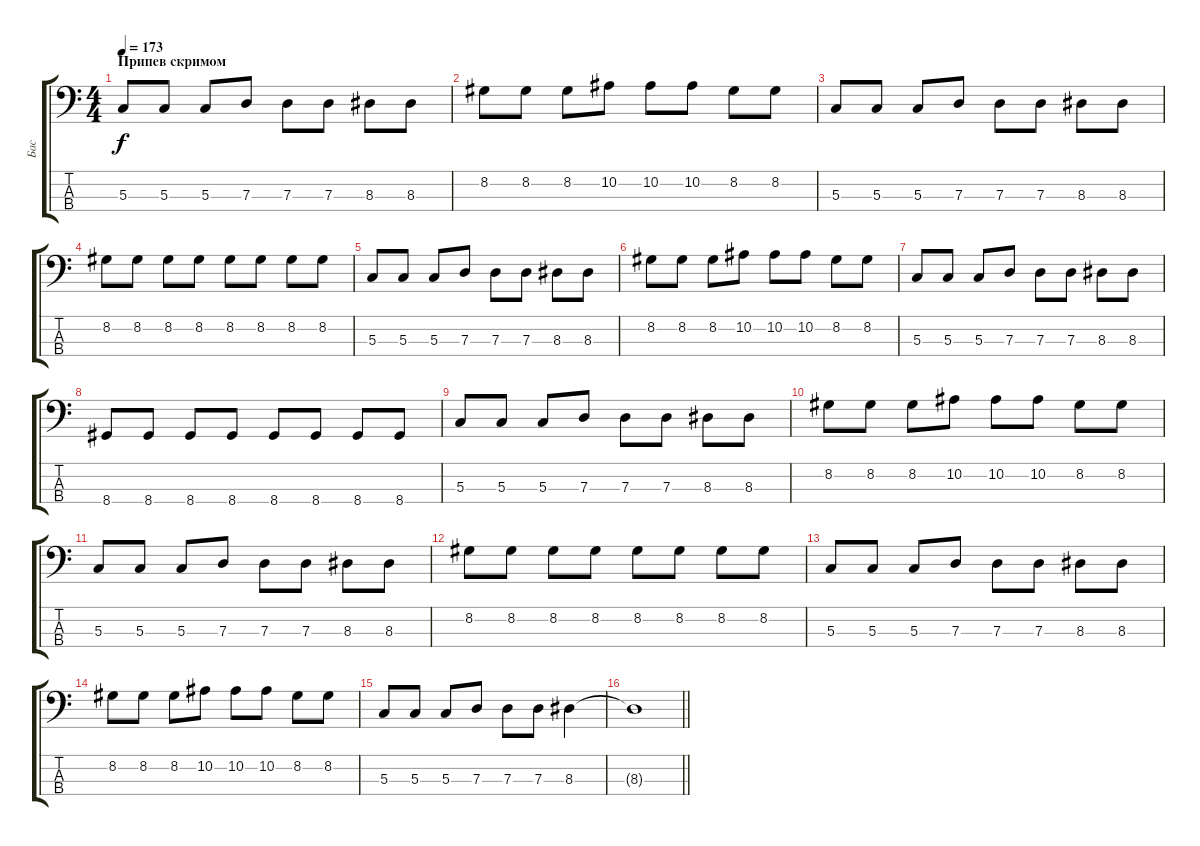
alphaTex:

\track ("Бас" "Бас") {instrument electricbasspick}
\staff {score tabs}
\tuning (F2 C2 G1 C1) {hide}
\ts (4 4)
\section ("" "Припев скримом")
\tempo 173
\clef f4
\ks c
5.3.8{dy f} 5.3.8 5.3.8 7.3.8 7.3.8 7.3.8 8.3.8 8.3.8 |
8.2.8 8.2.8 8.2.8 10.2.8 10.2.8 10.2.8 8.2.8 8.2.8 |
5.3.8 5.3.8 5.3.8 7.3.8 7.3.8 7.3.8 8.3.8 8.3.8 |
8.2.8 8.2.8 8.2.8 8.2.8 8.2.8 8.2.8 8.2.8 8.2.8 |
5.3.8 5.3.8 5.3.8 7.3.8 7.3.8 7.3.8 8.3.8 8.3.8 |
8.2.8 8.2.8 8.2.8 10.2.8 10.2.8 10.2.8 8.2.8 8.2.8 |
5.3.8 5.3.8 5.3.8 7.3.8 7.3.8 7.3.8 8.3.8 8.3.8 |
8.4.8 8.4.8 8.4.8 8.4.8 8.4.8 8.4.8 8.4.8 8.4.8 |
5.3.8 5.3.8 5.3.8 7.3.8 7.3.8 7.3.8 8.3.8 8.3.8 |
8.2.8 8.2.8 8.2.8 10.2.8 10.2.8 10.2.8 8.2.8 8.2.8 |
5.3.8 5.3.8 5.3.8 7.3.8 7.3.8 7.3.8 8.3.8 8.3.8 |
8.2.8 8.2.8 8.2.8 8.2.8 8.2.8 8.2.8 8.2.8 8.2.8 |
5.3.8 5.3.8 5.3.8 7.3.8 7.3.8 7.3.8 8.3.8 8.3.8 |
8.2.8 8.2.8 8.2.8 10.2.8 10.2.8 10.2.8 8.2.8 8.2.8 |
5.3.8 5.3.8 5.3.8 7.3.8 7.3.8 7.3.8 8.3.4 |
\barLineRight lightlight
8.3{t}.1
